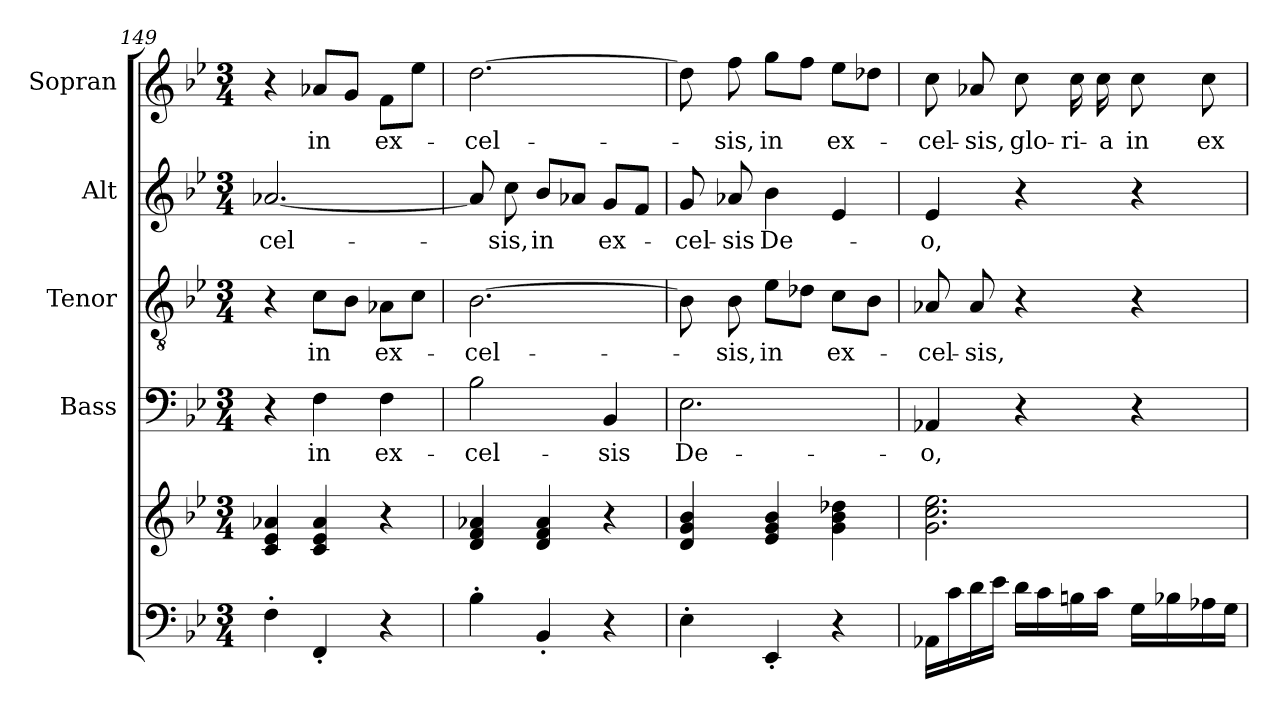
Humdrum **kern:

**kern	**kern	**kern	**text	**kern	**text	**kern	**text	**kern	**text
*part5	*part5	*part4	*part4	*part3	*part3	*part2	*part2	*part1	*part1
*staff6	*staff5	*staff4	*staff4	*staff3	*staff3	*staff2	*staff2	*staff1	*staff1
*	*	*I"Bass	*	*I"Tenor	*	*I"Alt	*	*I"Sopran	*
*	*	*I'B.	*	*I'T.	*	*I'A.	*	*I'S.	*
*clefF4	*clefG2	*clefF4	*	*clefGv2	*	*clefG2	*	*clefG2	*
*k[b-e-]	*k[b-e-]	*k[b-e-]	*	*k[b-e-]	*	*k[b-e-]	*	*k[b-e-]	*
*B-:	*B-:	*B-:	*	*B-:	*	*B-:	*	*B-:	*
*M3/4	*M3/4	*M3/4	*	*M3/4	*	*M3/4	*	*M3/4	*
=149	=149	=149	=149	=149	=149	=149	=149	=149	=149
!	!	!	!	!	!	!	!LO:LY:b	!	!
4F'>\	4c/ 4e-/ 4a-X/	4r	.	4r	.	[2.a-X/	-cel-	4r	.
!	!	!	!LO:LY:b	!	!LO:LY:b	!	!	!	!LO:LY:b
4FF'</	4c/ 4e-/ 4a-/	4F\	in	8c\L	in	.	.	8a-X/L	in
.	.	.	.	8B-\J	.	.	.	8g/J	.
!	!	!	!LO:LY:b	!	!LO:LY:b	!	!	!	!LO:LY:b
4r	4r	4F\	ex-	8A-X\L	ex-	.	.	8f\L	ex-
.	.	.	.	8c\J	.	.	.	8ee-\J	.
=150	=150	=150	=150	=150	=150	=150	=150	=150	=150
!	!	!	!LO:LY:b	!	!LO:LY:b	!	!	!	!LO:LY:b
4B-'>\	4d/ 4f/ 4a-X/	2B-\	-cel-	[2.B-\	-cel-	8a-/]	.	[2.dd\	-cel-
!	!	!	!	!	!	!	!LO:LY:b	!	!
.	.	.	.	.	.	8cc\	-sis,	.	.
!	!	!	!	!	!	!	!LO:LY:b	!	!
4BB-'</	4d/ 4f/ 4a-/	.	.	.	.	8b-/L	in	.	.
.	.	.	.	.	.	8a-X/J	.	.	.
!	!	!	!LO:LY:b	!	!	!	!LO:LY:b	!	!
4r	4r	4BB-/	-sis	.	.	8g/L	ex-	.	.
.	.	.	.	.	.	8f/J	.	.	.
=151	=151	=151	=151	=151	=151	=151	=151	=151	=151
!	!	!	!LO:LY:b	!	!	!	!LO:LY:b	!	!
4E-'>\	4d/ 4g/ 4b-/	2.E-\	De-	8B-\]	.	8g/	-cel-	8dd\]	.
!	!	!	!	!	!LO:LY:b	!	!LO:LY:b	!	!LO:LY:b
.	.	.	.	8B-\	-sis,	8a-X/	-sis	8ff\	-sis,
!	!	!	!	!	!LO:LY:b	!	!LO:LY:b	!	!LO:LY:b
4EE-'</	4e-/ 4g/ 4b-/	.	.	8e-\L	in	4b-\	De-	8gg\L	in
.	.	.	.	8d-X\J	.	.	.	8ff\J	.
!	!	!	!	!	!LO:LY:b	!	!	!	!LO:LY:b
4r	4g\ 4b-\ 4dd-X\	.	.	8c\L	ex-	4e-/	.	8ee-\L	ex-
.	.	.	.	8B-\J	.	.	.	8dd-X\J	.
=152	=152	=152	=152	=152	=152	=152	=152	=152	=152
!	!	!	!LO:LY:b	!	!LO:LY:b	!	!LO:LY:b	!	!LO:LY:b
16AA-X\LL	2.g\ 2.cc\ 2.ee-\	4AA-X/	-o,	8A-X/	-cel-	4e-/	-o,	8cc\	-cel-
16c\	.	.	.	.	.	.	.	.	.
!	!	!	!	!	!LO:LY:b	!	!	!	!LO:LY:b
16d\	.	.	.	8A-/	-sis,	.	.	8a-X/	-sis,
16e-\JJ	.	.	.	.	.	.	.	.	.
!	!	!	!	!	!	!	!	!	!LO:LY:b
16d\LL	.	4r	.	4r	.	4r	.	8cc\	glo-
16c\	.	.	.	.	.	.	.	.	.
!	!	!	!	!	!	!	!	!	!LO:LY:b
16Bn\	.	.	.	.	.	.	.	16cc\	-ri-
!	!	!	!	!	!	!	!	!	!LO:LY:b
16c\JJ	.	.	.	.	.	.	.	16cc\	-a
!	!	!	!	!	!	!	!	!	!LO:LY:b
16G\LL	.	4r	.	4r	.	4r	.	8cc\	in
16B-X\	.	.	.	.	.	.	.	.	.
!	!	!	!	!	!	!	!	!	!LO:LY:b
16A-X\	.	.	.	.	.	.	.	8cc\	ex-
16G\JJ	.	.	.	.	.	.	.	.	.
=	=	=	=	=	=	=	=	=	=
*-	*-	*-	*-	*-	*-	*-	*-	*-	*-
